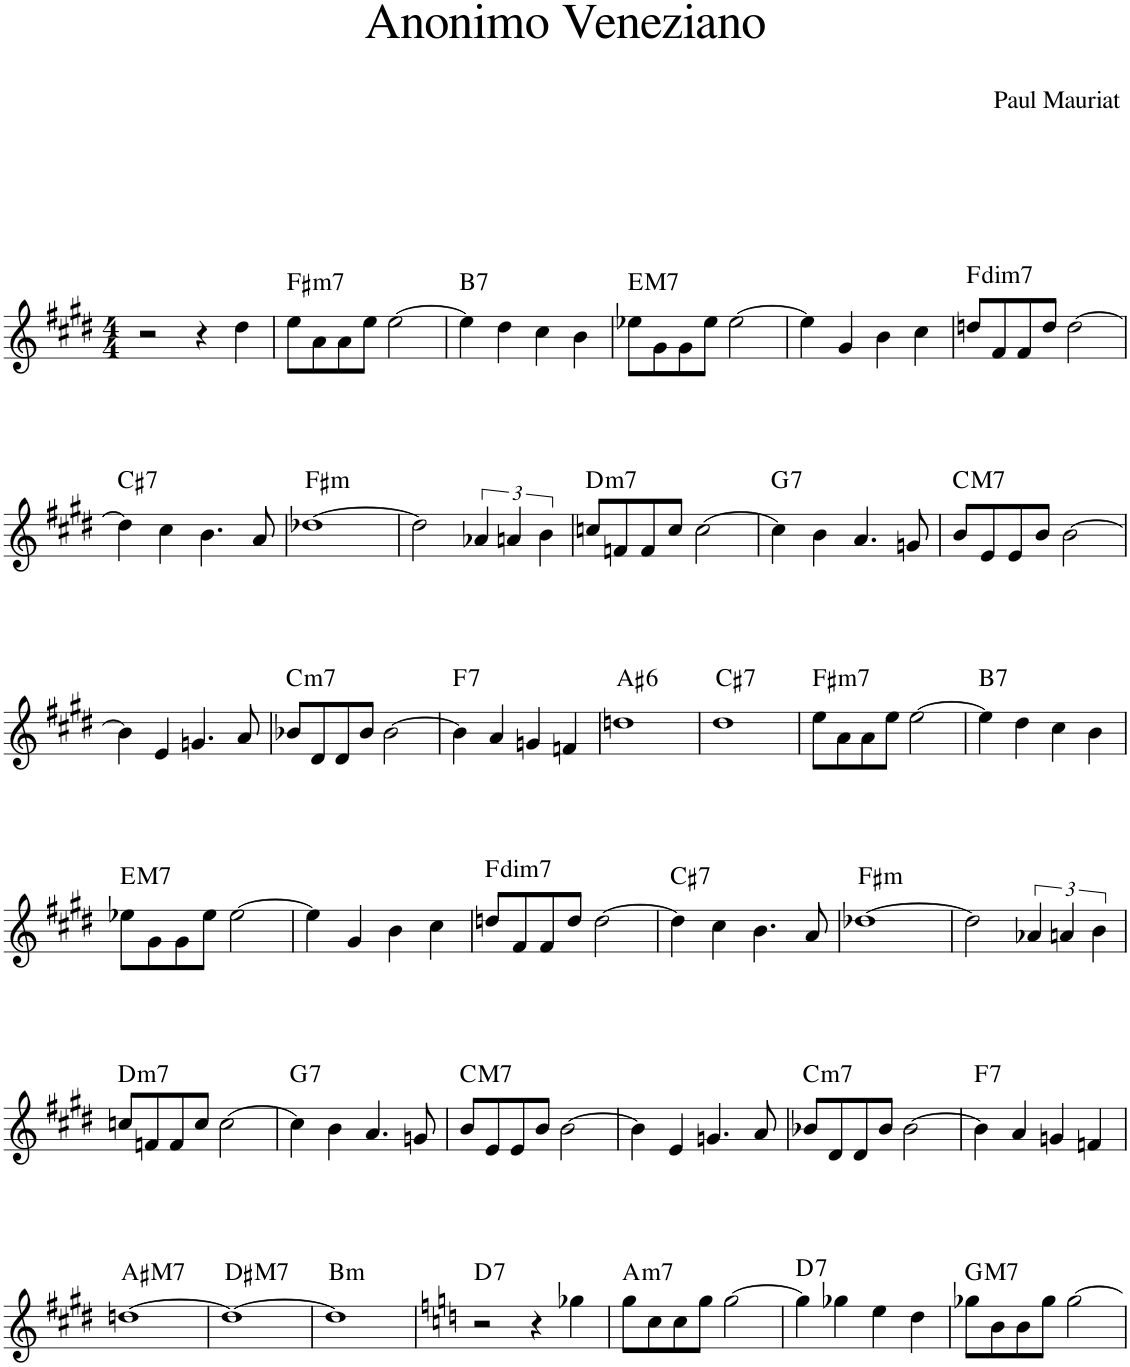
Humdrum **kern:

**kern	**harte
*part1	*part1
*staff1	*
*I"Piano	*
*I'Pno.	*
*clefG2	*
*k[f#c#g#d#]	*
*M4/4	*
=1	=1
2r	.
4r	.
4dd#\	.
=2	=2
!	!LO:H:kt=m7
8ee\L	F#:min7
8a\	.
8a\	.
8ee\J	.
[2ee\	.
=3	=3
!	!LO:H:kt=7
4ee\]	B:7
4dd#\	.
4cc#\	.
4b\	.
=4	=4
!	!LO:H:kt=M7
8ee-X\L	E:maj7
8g#\	.
8g#\	.
8ee-\J	.
[2ee-\	.
=5	=5
4ee-\]	.
4g#/	.
4b\	.
4cc#\	.
=6	=6
!	!LO:H:kt=dim7
8ddn/L	F:dim7
8f#/	.
8f#/	.
8dd/J	.
[2dd\	.
!!LO:LB:g=z
=7	=7
!	!LO:H:kt=7
4dd\]	C#:7
4cc#\	.
4.b\	.
8a/	.
=8	=8
!	!LO:H:kt=m
[1dd-X	F#:min
=9	=9
2dd-\]	.
6a-X/	.
6an/	.
6b\	.
=10	=10
!	!LO:H:kt=m7
8ccn/L	D:min7
8fn/	.
8f/	.
8cc/J	.
[2cc\	.
=11	=11
!	!LO:H:kt=7
4cc\]	G:7
4b\	.
4.a/	.
8gn/	.
=12	=12
!	!LO:H:kt=M7
8b/L	C:maj7
8e/	.
8e/	.
8b/J	.
[2b\	.
!!LO:LB:g=z
=13	=13
4b\]	.
4e/	.
4.gn/	.
8a/	.
=14	=14
!	!LO:H:kt=m7
8b-X/L	C:min7
8d#/	.
8d#/	.
8b-/J	.
[2b-\	.
=15	=15
!	!LO:H:kt=7
4b-\]	F:7
4a/	.
4gn/	.
4fn/	.
=16	=16
!	!LO:H:kt=6
1ddn	A#:maj6
=17	=17
!	!LO:H:kt=7
1dd#	C#:7
=18	=18
!	!LO:H:kt=m7
8ee\L	F#:min7
8a\	.
8a\	.
8ee\J	.
[2ee\	.
=19	=19
!	!LO:H:kt=7
4ee\]	B:7
4dd#\	.
4cc#\	.
4b\	.
!!LO:LB:g=z
=20	=20
!	!LO:H:kt=M7
8ee-X\L	E:maj7
8g#\	.
8g#\	.
8ee-\J	.
[2ee-\	.
=21	=21
4ee-\]	.
4g#/	.
4b\	.
4cc#\	.
=22	=22
!	!LO:H:kt=dim7
8ddn/L	F:dim7
8f#/	.
8f#/	.
8dd/J	.
[2dd\	.
=23	=23
!	!LO:H:kt=7
4dd\]	C#:7
4cc#\	.
4.b\	.
8a/	.
=24	=24
!	!LO:H:kt=m
[1dd-X	F#:min
=25	=25
2dd-\]	.
6a-X/	.
6an/	.
6b\	.
!!LO:LB:g=z
=26	=26
!	!LO:H:kt=m7
8ccn/L	D:min7
8fn/	.
8f/	.
8cc/J	.
[2cc\	.
=27	=27
!	!LO:H:kt=7
4cc\]	G:7
4b\	.
4.a/	.
8gn/	.
=28	=28
!	!LO:H:kt=M7
8b/L	C:maj7
8e/	.
8e/	.
8b/J	.
[2b\	.
=29	=29
4b\]	.
4e/	.
4.gn/	.
8a/	.
=30	=30
!	!LO:H:kt=m7
8b-X/L	C:min7
8d#/	.
8d#/	.
8b-/J	.
[2b-\	.
=31	=31
!	!LO:H:kt=7
4b-\]	F:7
4a/	.
4gn/	.
4fn/	.
!!LO:LB:g=z
=32	=32
!	!LO:H:kt=M7
[1ddn	A#:maj7
=33	=33
!	!LO:H:kt=M7
1dd_	D#:maj7
=34	=34
!	!LO:H:kt=m
1dd]	B:min
=35	=35
*k[]	*
!	!LO:H:kt=7
2r	D:7
4r	.
4gg-X\	.
=36	=36
!	!LO:H:kt=m7
8gg\L	A:min7
8cc\	.
8cc\	.
8gg\J	.
[2gg\	.
=37	=37
!	!LO:H:kt=7
4gg\]	D:7
4gg-X\	.
4ee\	.
4dd\	.
=38	=38
!	!LO:H:kt=M7
8gg-X\L	G:maj7
8b\	.
8b\	.
8gg-\J	.
[2gg-\	.
=	=
*-	*-
